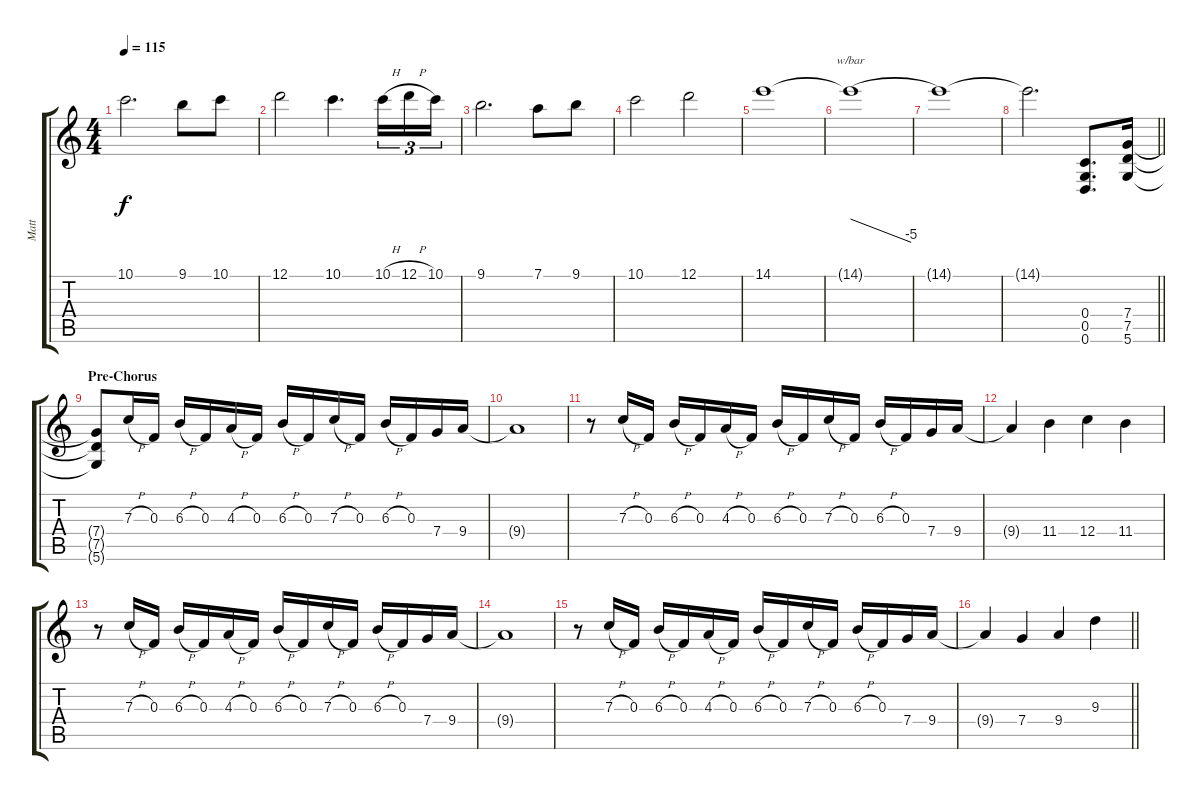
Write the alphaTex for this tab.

\track ("Matt" "Matt") {instrument distortionguitar}
\staff {score tabs}
\tuning (D4 A3 F3 C3 G2 D2) {hide}
\ts (4 4)
\tempo 115
\clef g2
\ks c
10.1.2{d dy f} 9.1.8 10.1.8 |
12.1.2 10.1.4{d} 10.1{h}.16{tu (3 2)} 12.1{h}.16{tu (3 2)} 10.1.16{tu (3 2)} |
9.1.2{d} 7.1.8 9.1.8 |
10.1.2 12.1.2 |
14.1.1 |
14.1{t}.1{tbe (dive default 0 0 60 -20)} |
14.1{t}.1 |
\barLineRight lightlight
14.1{t}.2{d} (0.4 0.5 0.6).8{d} (7.4 7.5 5.6).16 |
\section ("" "Pre-Chorus")
(7.4{t} 7.5{t} 5.6{t}).8 7.3{h}.16 0.3.16 6.3{h}.16 0.3.16 4.3{h}.16 0.3.16 6.3{h}.16 0.3.16 7.3{h}.16 0.3.16 6.3{h}.16 0.3.16 7.4.16 9.4.16 |
9.4{t}.1 |
r.8 7.3{h}.16 0.3.16 6.3{h}.16 0.3.16 4.3{h}.16 0.3.16 6.3{h}.16 0.3.16 7.3{h}.16 0.3.16 6.3{h}.16 0.3.16 7.4.16 9.4.16 |
9.4{t}.4 11.4.4 12.4.4 11.4.4 |
r.8 7.3{h}.16 0.3.16 6.3{h}.16 0.3.16 4.3{h}.16 0.3.16 6.3{h}.16 0.3.16 7.3{h}.16 0.3.16 6.3{h}.16 0.3.16 7.4.16 9.4.16 |
9.4{t}.1 |
r.8 7.3{h}.16 0.3.16 6.3{h}.16 0.3.16 4.3{h}.16 0.3.16 6.3{h}.16 0.3.16 7.3{h}.16 0.3.16 6.3{h}.16 0.3.16 7.4.16 9.4.16 |
\barLineRight lightlight
9.4{t}.4 7.4.4 9.4.4 9.3.4
